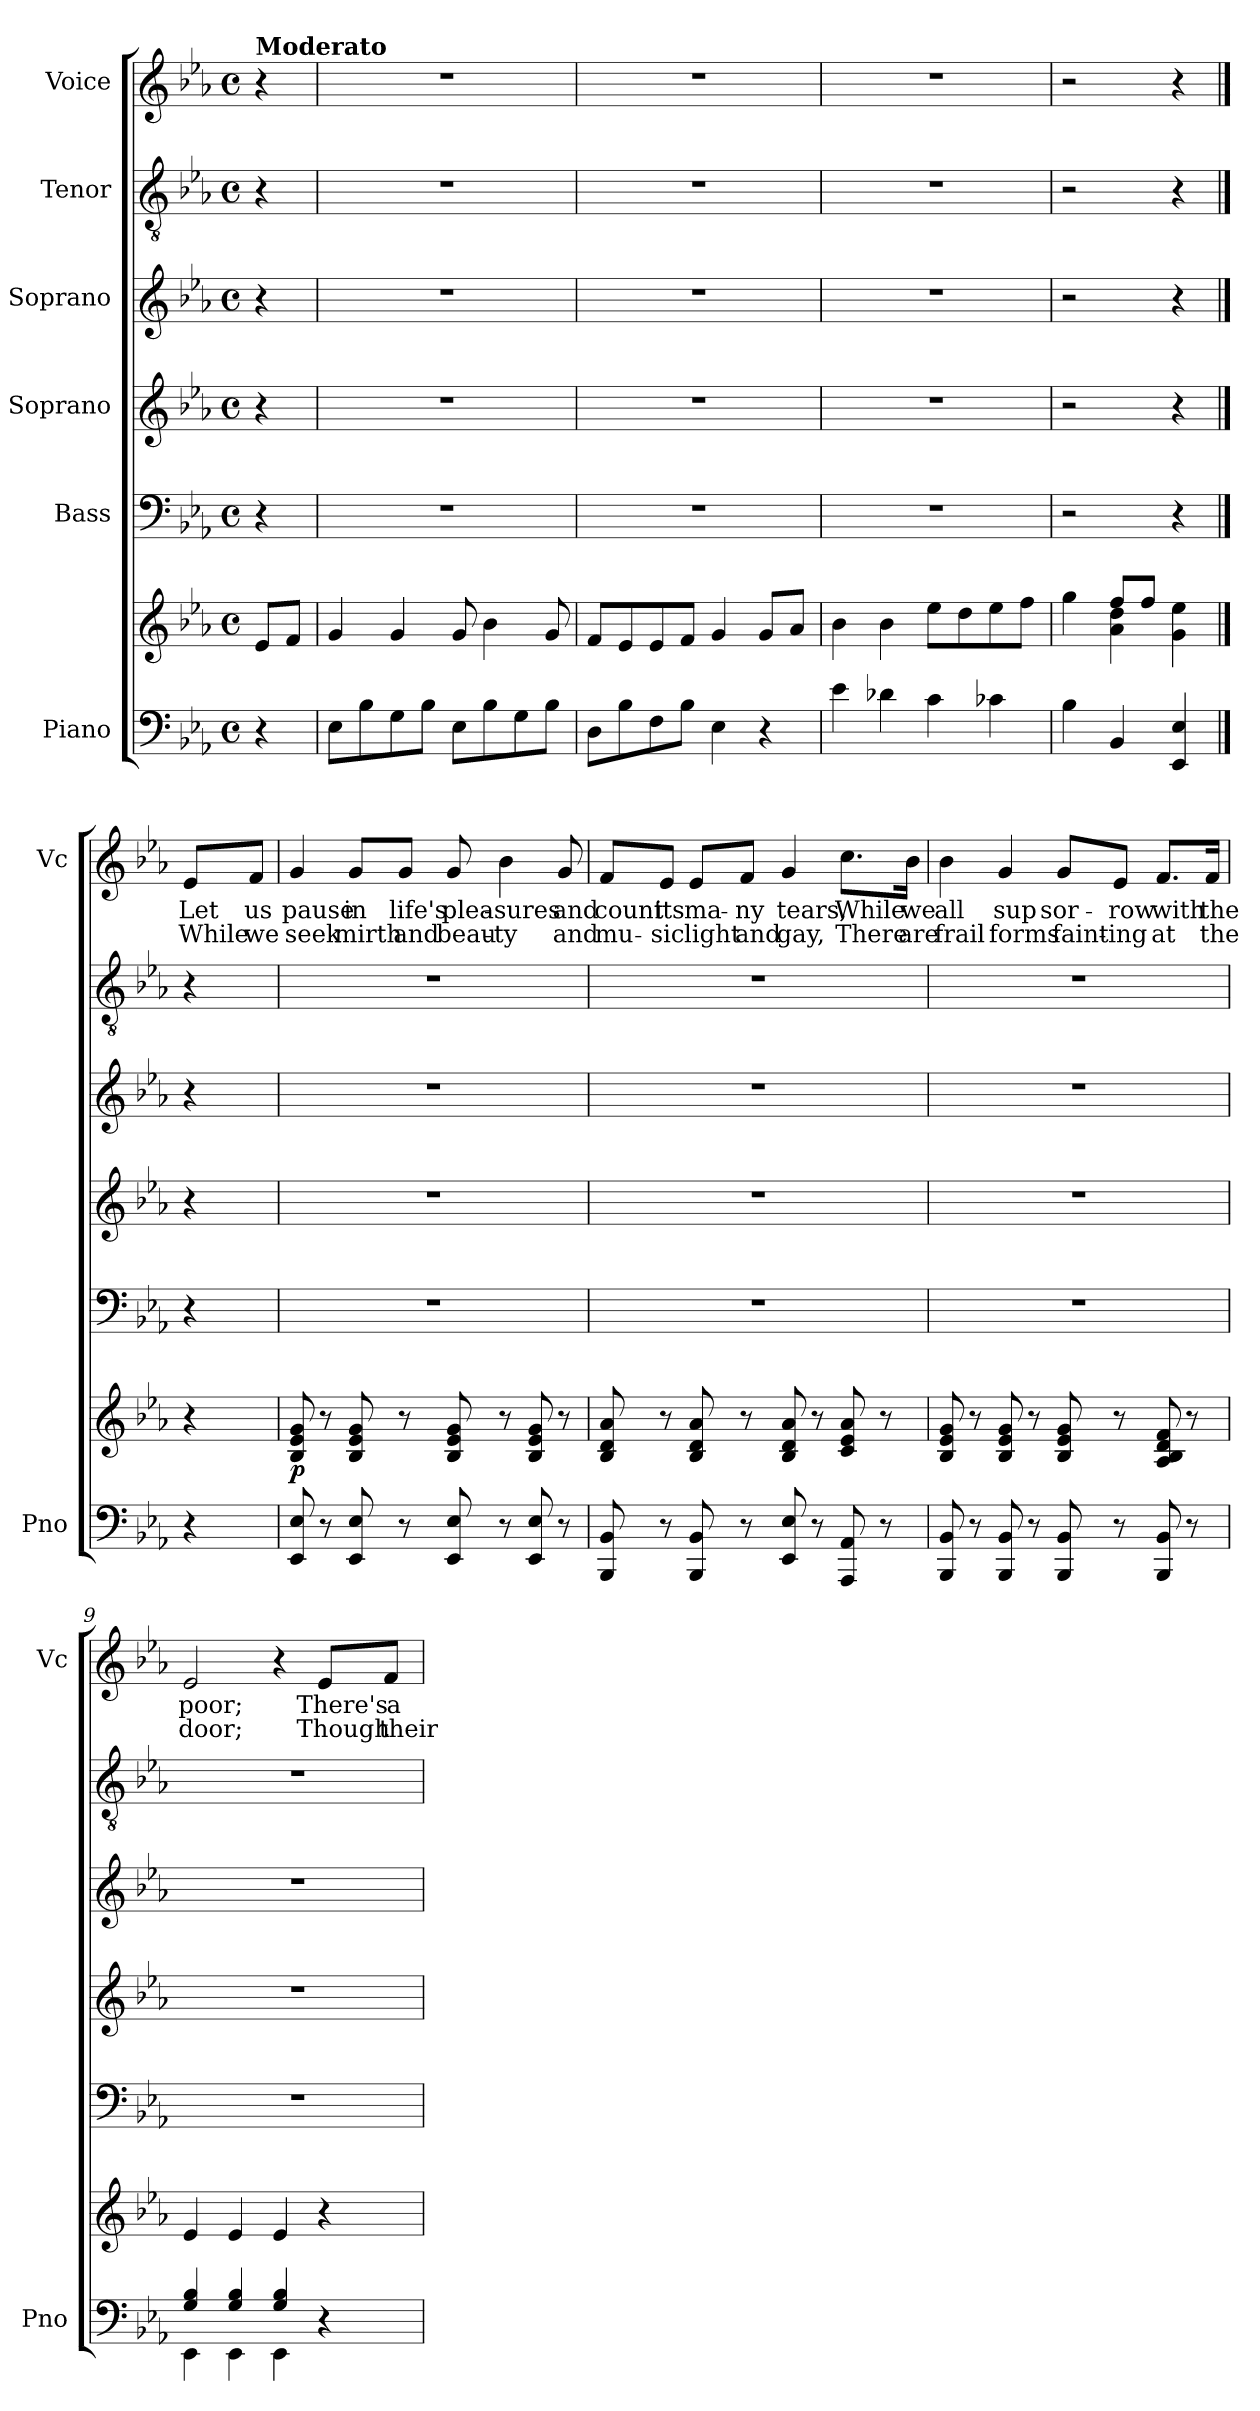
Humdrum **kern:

**kern	**kern	**dynam	**kern	**kern	**kern	**kern	**kern	**text	**text
*part6	*part6	*part6	*part5	*part4	*part3	*part2	*part1	*part1	*part1
*staff7	*staff6	*staff6/7	*staff5	*staff4	*staff3	*staff2	*staff1	*staff1	*staff1
*I"Piano	*	*	*I"Bass	*I"Soprano	*I"Soprano	*I"Tenor	*I"Voice	*	*
*I'Pno	*	*	*	*	*	*	*I'Vc	*	*
*clefF4	*clefG2	*	*clefF4	*clefG2	*clefG2	*clefGv2	*clefG2	*	*
*k[b-e-a-]	*k[b-e-a-]	*	*k[b-e-a-]	*k[b-e-a-]	*k[b-e-a-]	*k[b-e-a-]	*k[b-e-a-]	*	*
*M4/4	*M4/4	*	*M4/4	*M4/4	*M4/4	*M4/4	*M4/4	*	*
*met(c)	*met(c)	*	*met(c)	*met(c)	*met(c)	*met(c)	*met(c)	*	*
=	=	=	=	=	=	=	=	=	=
!	!	!	!	!	!	!	!LO:TX:a:B:t=Moderato	!	!
4r	8e-/L	.	4r	4r	4r	4r	4r	.	.
.	8f/J	.	.	.	.	.	.	.	.
=1	=1	=1	=1	=1	=1	=1	=1	=1	=1
8E-\L	4g/	.	1r	1r	1r	1r	1r	.	.
8B-\	.	.	.	.	.	.	.	.	.
8G\	4g/	.	.	.	.	.	.	.	.
8B-\J	.	.	.	.	.	.	.	.	.
8E-\L	8g/	.	.	.	.	.	.	.	.
8B-\	4b-\	.	.	.	.	.	.	.	.
8G\	.	.	.	.	.	.	.	.	.
8B-\J	8g/	.	.	.	.	.	.	.	.
=2	=2	=2	=2	=2	=2	=2	=2	=2	=2
8D\L	8f/L	.	1r	1r	1r	1r	1r	.	.
8B-\	8e-/	.	.	.	.	.	.	.	.
8F\	8e-/	.	.	.	.	.	.	.	.
8B-\J	8f/J	.	.	.	.	.	.	.	.
4E-\	4g/	.	.	.	.	.	.	.	.
4r	8g/L	.	.	.	.	.	.	.	.
.	8a-/J	.	.	.	.	.	.	.	.
=3	=3	=3	=3	=3	=3	=3	=3	=3	=3
4e-\	4b-\	.	1r	1r	1r	1r	1r	.	.
4d-X\	4b-\	.	.	.	.	.	.	.	.
4c\	8ee-\L	.	.	.	.	.	.	.	.
.	8dd\	.	.	.	.	.	.	.	.
4c-X\	8ee-\	.	.	.	.	.	.	.	.
.	8ff\J	.	.	.	.	.	.	.	.
=4	=4	=4	=4	=4	=4	=4	=4	=4	=4
*	*^	*	*	*	*	*	*	*	*
4B-\	4gg\	4ryy	.	2r	2r	2r	2r	2r	.	.
4BB-/	8ff/L	4a-\ 4dd\	.	.	.	.	.	.	.	.
.	8ff/J	.	.	.	.	.	.	.	.	.
4EE-/ 4E-/	4g\ 4ee-\	4ryy	.	4r	4r	4r	4r	4r	.	.
!!LO:LB:g=z
==5	==5	==5	==5	==5	==5	==5	==5	==5	==5	==5
!	!	!	!	!	!	!	!	!	!	!LO:LY:b
*	*v	*v	*	*	*	*	*	*	*	*
4r	4r	.	4r	4r	4r	4r	8e-/L	Let	While
!	!	!	!	!	!	!	!	!	!LO:LY:b
.	.	.	.	.	.	.	8f/J	us	we
=6	=6	=6	=6	=6	=6	=6	=6	=6	=6
!	!	!LO:DY:b	!	!	!	!	!	!	!LO:LY:b
8EE-/ 8E-/	8B-/ 8e-/ 8g/	p	1r	1r	1r	1r	4g/	pause	seek
8r	8r	.	.	.	.	.	.	.	.
!	!	!	!	!	!	!	!	!	!LO:LY:b
8EE-/ 8E-/	8B-/ 8e-/ 8g/	.	.	.	.	.	8g/L	in	mirth
!	!	!	!	!	!	!	!	!	!LO:LY:b
8r	8r	.	.	.	.	.	8g/J	life's	and
!	!	!	!	!	!	!	!	!	!LO:LY:b
8EE-/ 8E-/	8B-/ 8e-/ 8g/	.	.	.	.	.	8g/	plea-	beau-
!	!	!	!	!	!	!	!	!	!LO:LY:b
8r	8r	.	.	.	.	.	4b-\	sures	ty
8EE-/ 8E-/	8B-/ 8e-/ 8g/	.	.	.	.	.	.	.	.
!	!	!	!	!	!	!	!	!	!LO:LY:b
8r	8r	.	.	.	.	.	8g/	and	and
=7	=7	=7	=7	=7	=7	=7	=7	=7	=7
!	!	!	!	!	!	!	!	!	!LO:LY:b
8BBB-/ 8BB-/	8B-/ 8d/ 8a-/	.	1r	1r	1r	1r	8f/L	count	mu-
!	!	!	!	!	!	!	!	!	!LO:LY:b
8r	8r	.	.	.	.	.	8e-/J	its	sic
!	!	!	!	!	!	!	!	!	!LO:LY:b
8BBB-/ 8BB-/	8B-/ 8d/ 8a-/	.	.	.	.	.	8e-/L	ma-	light
!	!	!	!	!	!	!	!	!	!LO:LY:b
8r	8r	.	.	.	.	.	8f/J	ny	and
!	!	!	!	!	!	!	!	!	!LO:LY:b
8EE-/ 8E-/	8B-/ 8d/ 8a-/	.	.	.	.	.	4g/	tears,	gay,
8r	8r	.	.	.	.	.	.	.	.
!	!	!	!	!	!	!	!	!	!LO:LY:b
8AAA-/ 8AA-/	8c/ 8e-/ 8a-/	.	.	.	.	.	8.cc\L	While	There
8r	8r	.	.	.	.	.	.	.	.
!	!	!	!	!	!	!	!	!	!LO:LY:b
.	.	.	.	.	.	.	16b-\Jk	we	are
=8	=8	=8	=8	=8	=8	=8	=8	=8	=8
!	!	!	!	!	!	!	!	!	!LO:LY:b
8BBB-/ 8BB-/	8B-/ 8e-/ 8g/	.	1r	1r	1r	1r	4b-\	all	frail
8r	8r	.	.	.	.	.	.	.	.
!	!	!	!	!	!	!	!	!	!LO:LY:b
8BBB-/ 8BB-/	8B-/ 8e-/ 8g/	.	.	.	.	.	4g/	sup	forms
8r	8r	.	.	.	.	.	.	.	.
!	!	!	!	!	!	!	!	!	!LO:LY:b
8BBB-/ 8BB-/	8B-/ 8e-/ 8g/	.	.	.	.	.	8g/L	sor-	faint-
!	!	!	!	!	!	!	!	!	!LO:LY:b
8r	8r	.	.	.	.	.	8e-/J	row	ing
!	!	!	!	!	!	!	!	!	!LO:LY:b
8BBB-/ 8BB-/	8A-/ 8B-/ 8d/ 8f/	.	.	.	.	.	8.f/L	with	at
8r	8r	.	.	.	.	.	.	.	.
!	!	!	!	!	!	!	!	!	!LO:LY:b
.	.	.	.	.	.	.	16f/Jk	the	the
!!LO:LB:g=z
=9	=9	=9	=9	=9	=9	=9	=9	=9	=9
*^	*	*	*	*	*	*	*	*	*
!	!	!	!	!	!	!	!	!	!LO:LY:a	!LO:LY:b
4G/ 4B-/	4EE-\	4e-/	.	1r	1r	1r	1r	2e-/	poor;	door;
4G/ 4B-/	4EE-\	4e-/	.	.	.	.	.	.	.	.
4G/ 4B-/	4EE-\	4e-/	.	.	.	.	.	4r	.	.
!	!	!	!	!	!	!	!	!	!LO:LY:a	!LO:LY:b
4r	4ryy	4r	.	.	.	.	.	8e-/L	There's	Though
!	!	!	!	!	!	!	!	!	!LO:LY:a	!LO:LY:b
.	.	.	.	.	.	.	.	8f/J	a	their
*v	*v	*	*	*	*	*	*	*	*	*
=	=	=	=	=	=	=	=	=	=
*-	*-	*-	*-	*-	*-	*-	*-	*-	*-
